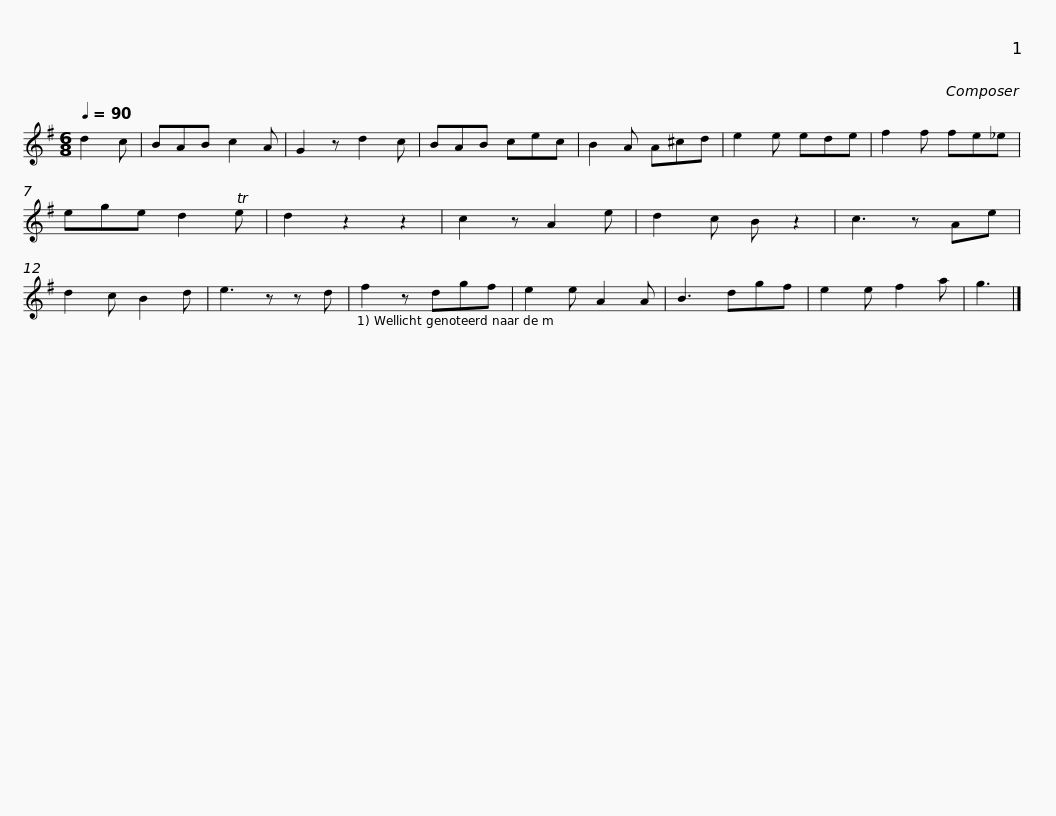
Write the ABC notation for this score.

X:1
L:1/8
Q:1/4=90
M:6/8
I:linebreak $
K:G
V:1 treble
V:1
 d2 c | BAB c2 A | G2 z d2 c | BAB cec | B2 A A^cd |$ %5
 e2 e ede | f2 f fe_e | ege d2 Te | d2 z2 z2 |$ c2 z A2 e | %10
 d2 c B z2 | c3 z Ae | d2 c B2 d | e3 z z d |$ f2 z dgf | %15
 e2 e A2 A | B3 dgf | e2 e f2 a | g3 |] %19
